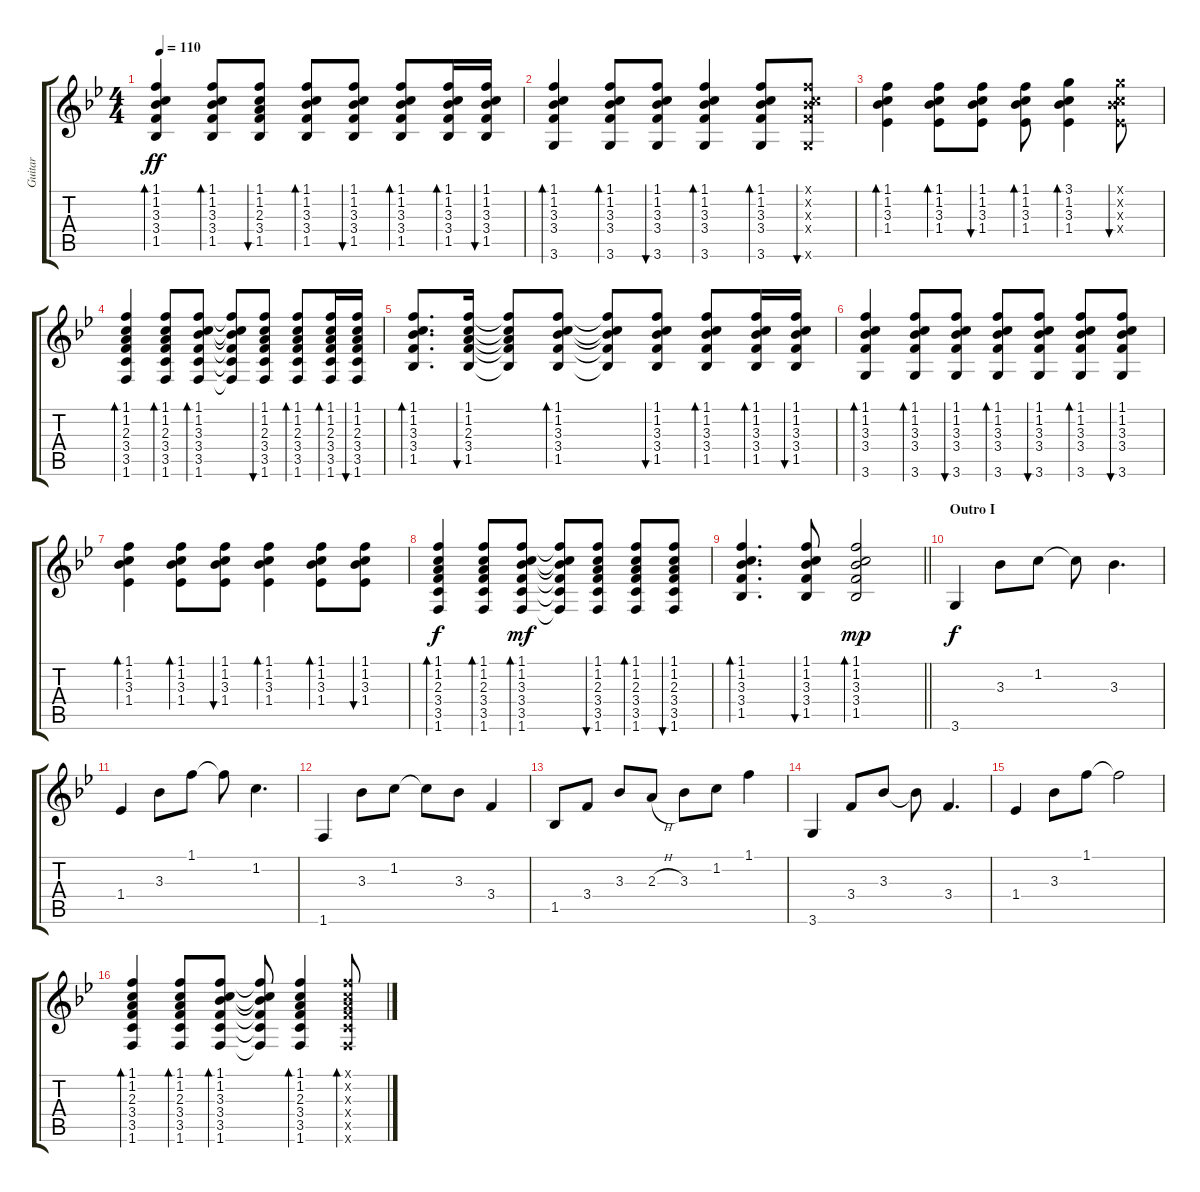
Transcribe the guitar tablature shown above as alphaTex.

\track ("Guitar" "Guitar") {instrument acousticguitarsteel}
\staff {score tabs}
\tuning (E4 B3 G3 D3 A2 E2) {hide}
\ts (4 4)
\tempo 110
\clef g2
\ks gminor
(1.1 1.2 3.3 3.4 1.5).4{bd 60 dy ff} (1.1 1.2 3.3 3.4 1.5).8{bd 30} (1.1 1.2 2.3 3.4 1.5).8{bu 30} (1.1 1.2 3.3 3.4 1.5).8{bd 30} (1.1 1.2 3.3 3.4 1.5).8{bu 30} (1.1 1.2 3.3 3.4 1.5).8{bd 30} (1.1 1.2 3.3 3.4 1.5).16{bd 30} (1.1 1.2 3.3 3.4 1.5).16{bu 30} |
(1.1 1.2 3.3 3.4 3.6).4{bd 60} (1.1 1.2 3.3 3.4 3.6).8{bd 30} (1.1 1.2 3.3 3.4 3.6).8{bu 30} (1.1 1.2 3.3 3.4 3.6).4{bd 30} (1.1 1.2 3.3 3.4 3.6).8{bd 30} (1.1{x} 1.2{x} 3.3{x} 3.4{x} 3.6{x}).8{bu 30} |
(1.1 1.2 3.3 1.4).4{bd 60} (1.1 1.2 3.3 1.4).8{bd 30} (1.1 1.2 3.3 1.4).8{bu 30} (1.1 1.2 3.3 1.4).8{bd 30} (3.1 1.2 3.3 1.4).4{bd 30} (3.1{x} 1.2{x} 3.3{x} 1.4{x}).8{bu 30} |
(1.1 1.2 2.3 3.4 3.5 1.6).4{bd 60} (1.1 1.2 2.3 3.4 3.5 1.6).8{bd 30} (1.1 1.2 3.3 3.4 3.5 1.6).8{bd 30} (1.1{t} 1.2{t} 3.3{t} 3.4{t} 3.5{t} 1.6{t}).8 (1.1 1.2 2.3 3.4 3.5 1.6).8{bu 30} (1.1 1.2 2.3 3.4 3.5 1.6).8{bd 30} (1.1 1.2 2.3 3.4 3.5 1.6).16{bd 30} (1.1 1.2 2.3 3.4 3.5 1.6).16{bu 30} |
(1.1 1.2 3.3 3.4 1.5).8{d bd 30} (1.1 1.2 2.3 3.4 1.5).16{bu 30} (1.1{t} 1.2{t} 2.3{t} 3.4{t} 1.5{t}).8 (1.1 1.2 3.3 3.4 1.5).8{bd 30} (1.1{t} 1.2{t} 3.3{t} 3.4{t} 1.5{t}).8 (1.1 1.2 3.3 3.4 1.5).8{bu 30} (1.1 1.2 3.3 3.4 1.5).8{bd 30} (1.1 1.2 3.3 3.4 1.5).16{bd 30} (1.1 1.2 3.3 3.4 1.5).16{bu 30} |
(1.1 1.2 3.3 3.4 3.6).4{bd 60} (1.1 1.2 3.3 3.4 3.6).8{bd 30} (1.1 1.2 3.3 3.4 3.6).8{bu 30} (1.1 1.2 3.3 3.4 3.6).8{bd 30} (1.1 1.2 3.3 3.4 3.6).8{bu 30} (1.1 1.2 3.3 3.4 3.6).8{bd 30} (1.1 1.2 3.3 3.4 3.6).8{bu 30} |
(1.1 1.2 3.3 1.4).4{bd 60} (1.1 1.2 3.3 1.4).8{bd 30} (1.1 1.2 3.3 1.4).8{bu 30} (1.1 1.2 3.3 1.4).4{bd 30} (1.1 1.2 3.3 1.4).8{bd 30} (1.1 1.2 3.3 1.4).8{bu 30} |
(1.1 1.2 2.3 3.4 3.5 1.6).4{bd 60 dy f} (1.1 1.2 2.3 3.4 3.5 1.6).8{bd 30} (1.1 1.2 3.3 3.4 3.5 1.6).8{bd 30 dy mf} (1.1{t} 1.2{t} 3.3{t} 3.4{t} 3.5{t} 1.6{t}).8 (1.1 1.2 2.3 3.4 3.5 1.6).8{bu 30} (1.1 1.2 2.3 3.4 3.5 1.6).8{bd 30} (1.1 1.2 2.3 3.4 3.5 1.6).8{bu 30} |
\barLineRight lightlight
(1.1 1.2 3.3 3.4 1.5).4{d bd 60} (1.1 1.2 3.3 3.4 1.5).8{bu 30} (1.1 1.2 3.3 3.4 1.5).2{bd 120 dy mp} |
\section ("" "Outro I")
3.6.4{dy f} 3.3.8 1.2.8 1.2{t}.8 3.3.4{d} |
1.4.4 3.3.8 1.1.8 1.1{t}.8 1.2.4{d} |
1.6.4 3.3.8 1.2.8 1.2{t}.8 3.3.8 3.4.4 |
1.5.8 3.4.8 3.3.8 2.3{h}.8 3.3.8 1.2.8 1.1.4 |
3.6.4 3.4.8 3.3.8 3.3{t}.8 3.4.4{d} |
1.4.4 3.3.8 1.1.8 1.1{t}.2 |
(1.1 1.2 2.3 3.4 3.5 1.6).4{bd 60} (1.1 1.2 2.3 3.4 3.5 1.6).8{bd 30} (1.1 1.2 3.3 3.4 3.5 1.6).8{bd 30} (1.1{t} 1.2{t} 3.3{t} 3.4{t} 3.5{t} 1.6{t}).8 (1.1 1.2 2.3 3.4 3.5 1.6).4{bd 30} (1.1{x} 1.2{x} 2.3{x} 3.4{x} 3.5{x} 1.6{x}).8{bd 30}
